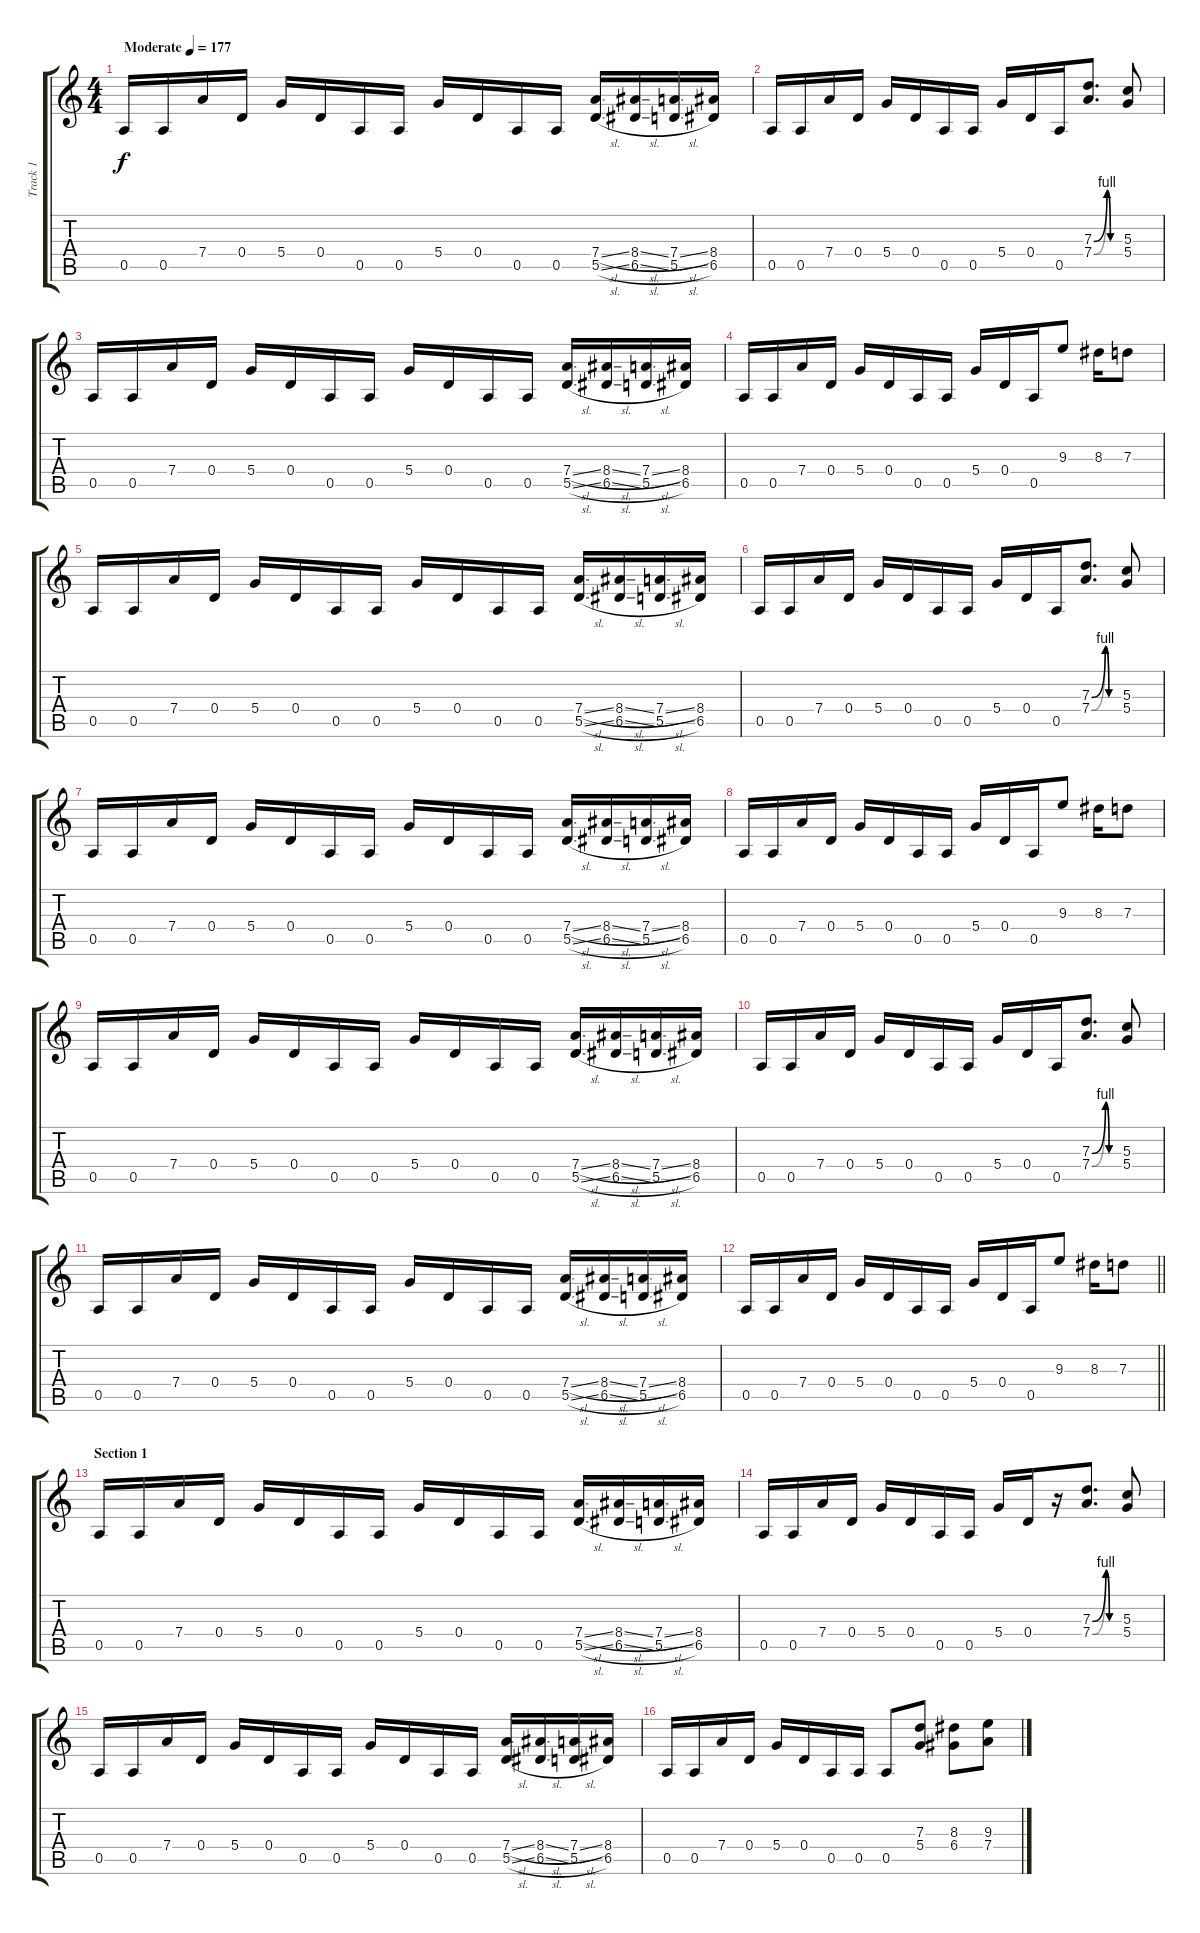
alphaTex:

\track ("Track 1" "Track 1") {instrument distortionguitar}
\staff {score tabs}
\tuning (E4 B3 G3 D3 A2 E2) {hide}
\ts (4 4)
\tempo (177 "Moderate")
\clef g2
\ks c
0.5.16{dy f instrument distortionguitar} 0.5.16 7.4.16 0.4.16 5.4.16 0.4.16 0.5.16 0.5.16 5.4.16 0.4.16 0.5.16 0.5.16 (7.4{sl} 5.5{sl}).16 (8.4{sl} 6.5{sl}).16 (7.4{sl} 5.5{sl}).16 (8.4 6.5).16 |
0.5.16 0.5.16 7.4.16 0.4.16 5.4.16 0.4.16 0.5.16 0.5.16 5.4.16 0.4.16 0.5.16 (7.3{be (custom 0 0 30 4 38 0 60 0)} 7.4{be (custom 0 0 30 4 38 0 45 0 60 0)}).8{d} (5.3 5.4).8 |
0.5.16 0.5.16 7.4.16 0.4.16 5.4.16 0.4.16 0.5.16 0.5.16 5.4.16 0.4.16 0.5.16 0.5.16 (7.4{sl} 5.5{sl}).16 (8.4{sl} 6.5{sl}).16 (7.4{sl} 5.5{sl}).16 (8.4 6.5).16 |
0.5.16 0.5.16 7.4.16 0.4.16 5.4.16 0.4.16 0.5.16 0.5.16 5.4.16 0.4.16 0.5.16 9.3.8 8.3.16 7.3.8 |
0.5.16 0.5.16 7.4.16 0.4.16 5.4.16 0.4.16 0.5.16 0.5.16 5.4.16 0.4.16 0.5.16 0.5.16 (7.4{sl} 5.5{sl}).16 (8.4{sl} 6.5{sl}).16 (7.4{sl} 5.5{sl}).16 (8.4 6.5).16 |
0.5.16 0.5.16 7.4.16 0.4.16 5.4.16 0.4.16 0.5.16 0.5.16 5.4.16 0.4.16 0.5.16 (7.3{be (custom 0 0 30 4 38 0 60 0)} 7.4{be (custom 0 0 30 4 38 0 45 0 60 0)}).8{d} (5.3 5.4).8 |
0.5.16 0.5.16 7.4.16 0.4.16 5.4.16 0.4.16 0.5.16 0.5.16 5.4.16 0.4.16 0.5.16 0.5.16 (7.4{sl} 5.5{sl}).16 (8.4{sl} 6.5{sl}).16 (7.4{sl} 5.5{sl}).16 (8.4 6.5).16 |
0.5.16 0.5.16 7.4.16 0.4.16 5.4.16 0.4.16 0.5.16 0.5.16 5.4.16 0.4.16 0.5.16 9.3.8 8.3.16 7.3.8 |
0.5.16 0.5.16 7.4.16 0.4.16 5.4.16 0.4.16 0.5.16 0.5.16 5.4.16 0.4.16 0.5.16 0.5.16 (7.4{sl} 5.5{sl}).16 (8.4{sl} 6.5{sl}).16 (7.4{sl} 5.5{sl}).16 (8.4 6.5).16 |
0.5.16 0.5.16 7.4.16 0.4.16 5.4.16 0.4.16 0.5.16 0.5.16 5.4.16 0.4.16 0.5.16 (7.3{be (custom 0 0 30 4 38 0 60 0)} 7.4{be (custom 0 0 30 4 38 0 45 0 60 0)}).8{d} (5.3 5.4).8 |
0.5.16 0.5.16 7.4.16 0.4.16 5.4.16 0.4.16 0.5.16 0.5.16 5.4.16 0.4.16 0.5.16 0.5.16 (7.4{sl} 5.5{sl}).16 (8.4{sl} 6.5{sl}).16 (7.4{sl} 5.5{sl}).16 (8.4 6.5).16 |
\barLineRight lightlight
0.5.16 0.5.16 7.4.16 0.4.16 5.4.16 0.4.16 0.5.16 0.5.16 5.4.16 0.4.16 0.5.16 9.3.8 8.3.16 7.3.8 |
\section ("" "Section 1")
0.5.16 0.5.16 7.4.16 0.4.16 5.4.16 0.4.16 0.5.16 0.5.16 5.4.16 0.4.16 0.5.16 0.5.16 (7.4{sl} 5.5{sl}).16 (8.4{sl} 6.5{sl}).16 (7.4{sl} 5.5{sl}).16 (8.4 6.5).16 |
0.5.16 0.5.16 7.4.16 0.4.16 5.4.16 0.4.16 0.5.16 0.5.16 5.4.16 0.4.16 r.16 (7.3{be (custom 0 0 30 4 38 0 60 0)} 7.4{be (custom 0 0 30 4 38 0 45 0 60 0)}).8{d} (5.3 5.4).8 |
0.5.16 0.5.16 7.4.16 0.4.16 5.4.16 0.4.16 0.5.16 0.5.16 5.4.16 0.4.16 0.5.16 0.5.16 (7.4{sl} 5.5{sl}).16 (8.4{sl} 6.5{sl}).16 (7.4{sl} 5.5{sl}).16 (8.4 6.5).16 |
0.5.16 0.5.16 7.4.16 0.4.16 5.4.16 0.4.16 0.5.16 0.5.16 0.5.8 (7.3 5.4).8 (8.3 6.4).8 (9.3 7.4).8
